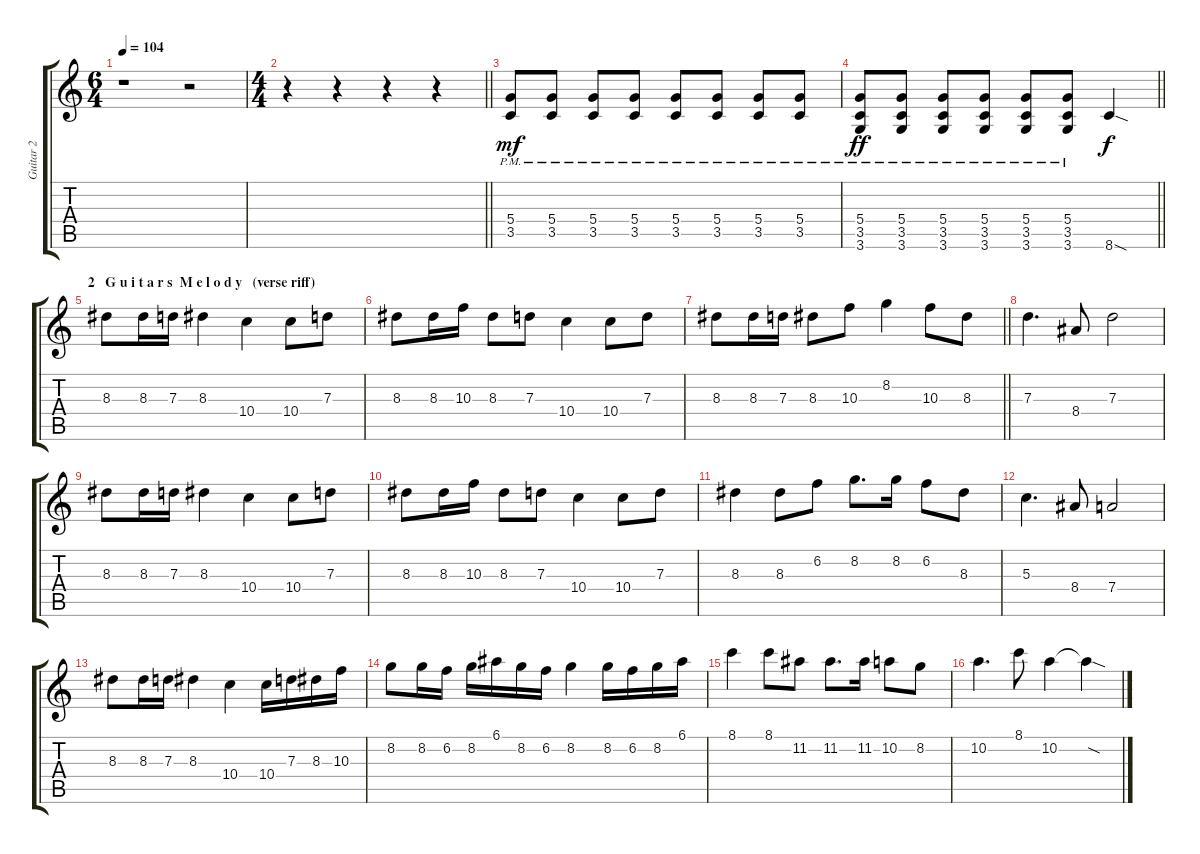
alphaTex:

\track ("Guitar 2" "Guitar 2") {instrument distortionguitar}
\staff {score tabs}
\tuning (E4 B3 G3 D3 A2 E2) {hide}
\ts (6 4)
\tempo 104
\clef g2
\ks c
r.1{dy mp} r.2 |
\ts (4 4)
\barLineRight lightlight
r.4 r.4 r.4 r.4 |
(5.4{pm} 3.5).8{dy mf} (5.4{pm} 3.5).8 (5.4{pm} 3.5).8 (5.4{pm} 3.5).8 (5.4{pm} 3.5).8 (5.4{pm} 3.5).8 (5.4{pm} 3.5).8 (5.4{pm} 3.5).8 |
\barLineRight lightlight
(5.4{pm} 3.5 3.6).8{dy ff} (5.4{pm} 3.5 3.6).8 (5.4{pm} 3.5 3.6).8 (5.4{pm} 3.5 3.6).8 (5.4{pm} 3.5 3.6).8 (5.4{pm} 3.5 3.6).8 8.6{sod}.4{dy f} |
\section ("" "2   G u i t a r s  M e l o d y   (verse riff)")
8.3.8 8.3.16 7.3.16 8.3.4 10.4.4 10.4.8 7.3.8 |
8.3.8 8.3.16 10.3.16 8.3.8 7.3.8 10.4.4 10.4.8 7.3.8 |
\barLineRight lightlight
8.3.8 8.3.16 7.3.16 8.3.8 10.3.8 8.2.4 10.3.8 8.3.8 |
7.3.4{d} 8.4.8 7.3.2 |
8.3.8 8.3.16 7.3.16 8.3.4 10.4.4 10.4.8 7.3.8 |
8.3.8 8.3.16 10.3.16 8.3.8 7.3.8 10.4.4 10.4.8 7.3.8 |
8.3.4 8.3.8 6.2.8 8.2.8{d} 8.2.16 6.2.8 8.3.8 |
5.3.4{d} 8.4.8 7.4.2 |
8.3.8 8.3.16 7.3.16 8.3.4 10.4.4 10.4.16 7.3.16 8.3.16 10.3.16 |
8.2.8 8.2.16 6.2.16 8.2.16 6.1.16 8.2.16 6.2.16 8.2.4 8.2.16 6.2.16 8.2.16 6.1.16 |
8.1.4 8.1.8 11.2.8 11.2.8{d} 11.2.16 10.2.8 8.2.8 |
10.2.4{d} 8.1.8 10.2.4 10.2{sod t}.4
